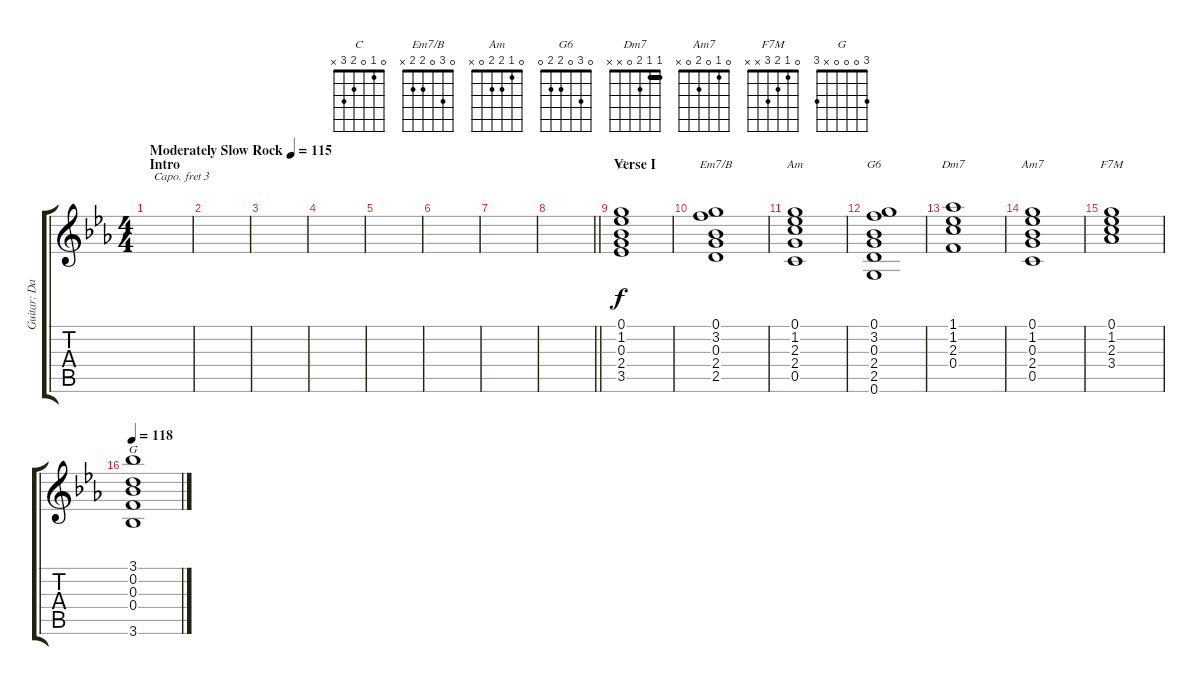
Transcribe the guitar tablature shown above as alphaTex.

\track ("Guitar: Dan" "Guitar: Da") {instrument acousticguitarsteel}
\staff {score tabs}
\capo 3
\tuning (E4 B3 G3 D3 A2 E2) {hide}
\chord ("C" 0 1 0 2 3 x)
\chord ("Em7/B" 0 3 0 2 2 x)
\chord ("Am" 0 1 2 2 0 x)
\chord ("G6" 0 3 0 2 2 0)
\chord ("Dm7" 1 1 2 0 x x) {barre 1}
\chord ("Am7" 0 1 0 2 0 x)
\chord ("F7M" 0 1 2 3 x x)
\chord ("G" 3 0 0 0 x 3)
\ts (4 4)
\section ("" "Intro")
\tempo (115 "Moderately Slow Rock")
\clef g2
\ks eb
|
|
|
|
|
|
|
\barLineRight lightlight
|
\section ("" "Verse I")
(0.1 1.2 0.3 2.4 3.5).1{ch "C"} |
(0.1 3.2 0.3 2.4 2.5).1{ch "Em7/B"} |
(0.1 1.2 2.3 2.4 0.5).1{ch "Am"} |
(0.1 3.2 0.3 2.4 2.5 0.6).1{ch "G6"} |
(1.1 1.2 2.3 0.4).1{ch "Dm7"} |
(0.1 1.2 0.3 2.4 0.5).1{ch "Am7"} |
(0.1 1.2 2.3 3.4).1{ch "F7M"} |
\tempo 118
(3.1 0.2 0.3 0.4 3.6).1{ch "G"}
